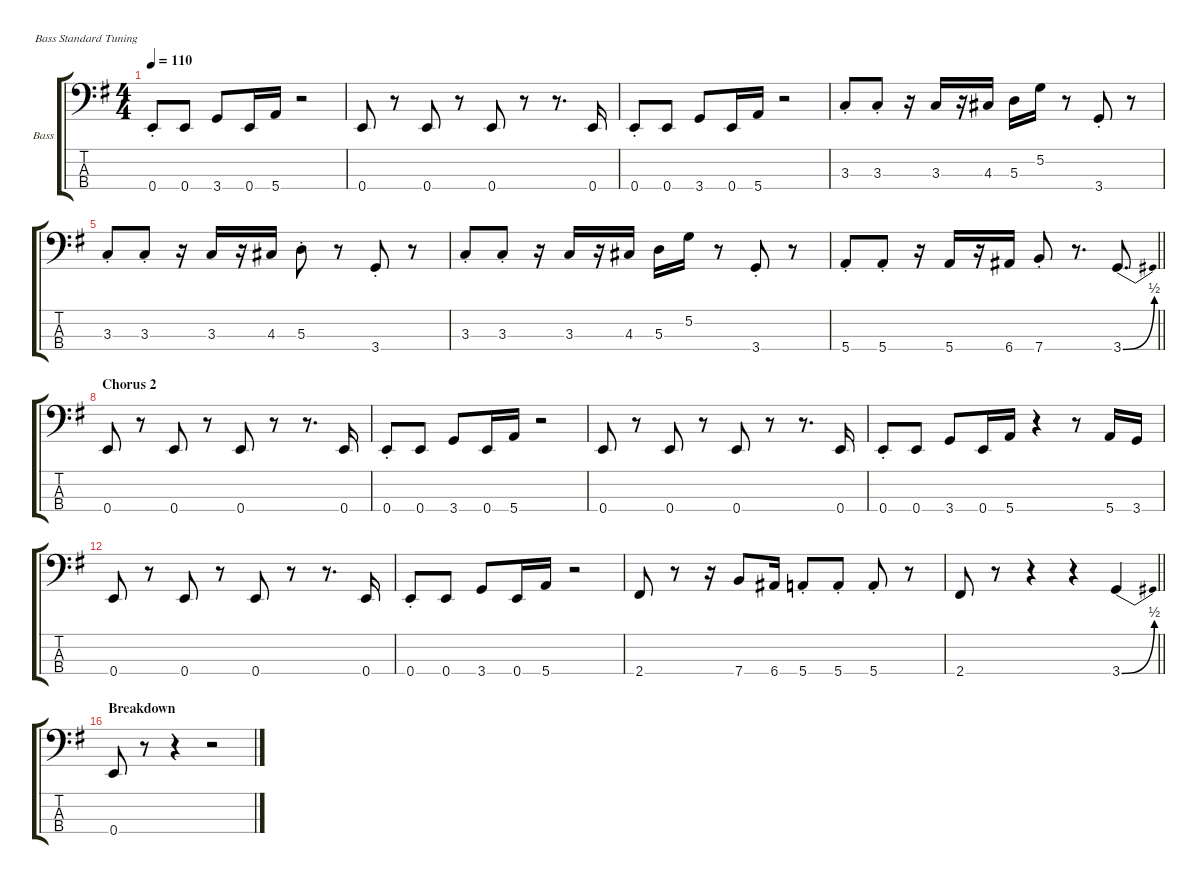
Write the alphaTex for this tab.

\defaultSystemsLayout 4
\hideDynamics
\bracketExtendMode groupsimilarinstruments
\useSystemSignSeparator
\multiBarRest
\multiTrackTrackNamePolicy allsystems
\firstSystemTrackNameMode fullname
\firstSystemTrackNameOrientation horizontal
\otherSystemsTrackNameOrientation horizontal
\defaultBarNumberDisplay FirstOfSystem
\track ("Bass" "Bs.") {multiBarRest instrument electricbassfinger}
\staff {score tabs}
\tuning (G2 D2 A1 E1)
\ts (4 4)
\tempo 110
\clef f4
\ks g
0.4{st}.8{dy f} 0.4.8 3.4.8 0.4.16 5.4.16 r.2 |
0.4.8 r.8 0.4.8 r.8 0.4.8 r.8 r.8{d} 0.4.16 |
0.4{st}.8 0.4.8 3.4.8 0.4.16 5.4.16 r.2 |
3.3{st}.8 3.3{st}.8 r.16 3.3.16 r.16 4.3.16 5.3.16 5.2.16 r.8 3.4{st}.8 r.8 |
3.3{st}.8 3.3{st}.8 r.16 3.3.16 r.16 4.3.16 5.3{st}.8 r.8 3.4{st}.8 r.8 |
3.3{st}.8 3.3{st}.8 r.16 3.3.16 r.16 4.3.16 5.3.16 5.2.16 r.8 3.4{st}.8 r.8 |
\barLineRight lightlight
5.4{st}.8 5.4{st}.8 r.16 5.4.16 r.16 6.4.16 7.4{st}.8 r.8{d} 3.4{be (bend 9 0 54 2)}.8{d} |
\section ("" "Chorus 2")
0.4.8 r.8 0.4.8 r.8 0.4.8 r.8 r.8{d} 0.4.16 |
0.4{st}.8 0.4.8 3.4.8 0.4.16 5.4.16 r.2 |
0.4.8 r.8 0.4.8 r.8 0.4.8 r.8 r.8{d} 0.4.16 |
0.4{st}.8 0.4.8 3.4.8 0.4.16 5.4.16 r.4 r.8 5.4.16 3.4.16 |
0.4.8 r.8 0.4.8 r.8 0.4.8 r.8 r.8{d} 0.4.16 |
0.4{st}.8 0.4.8 3.4.8 0.4.16 5.4.16 r.2 |
2.4.8 r.8 r.16 7.4.8 6.4.16 5.4{st}.8 5.4{st}.8 5.4{st}.8 r.8 |
\barLineRight lightlight
2.4.8 r.8 r.4 r.4 3.4{be (bend 10.799999999999999 0 51 2)}.4 |
\section ("" "Breakdown")
0.4.8 r.8 r.4 r.2
